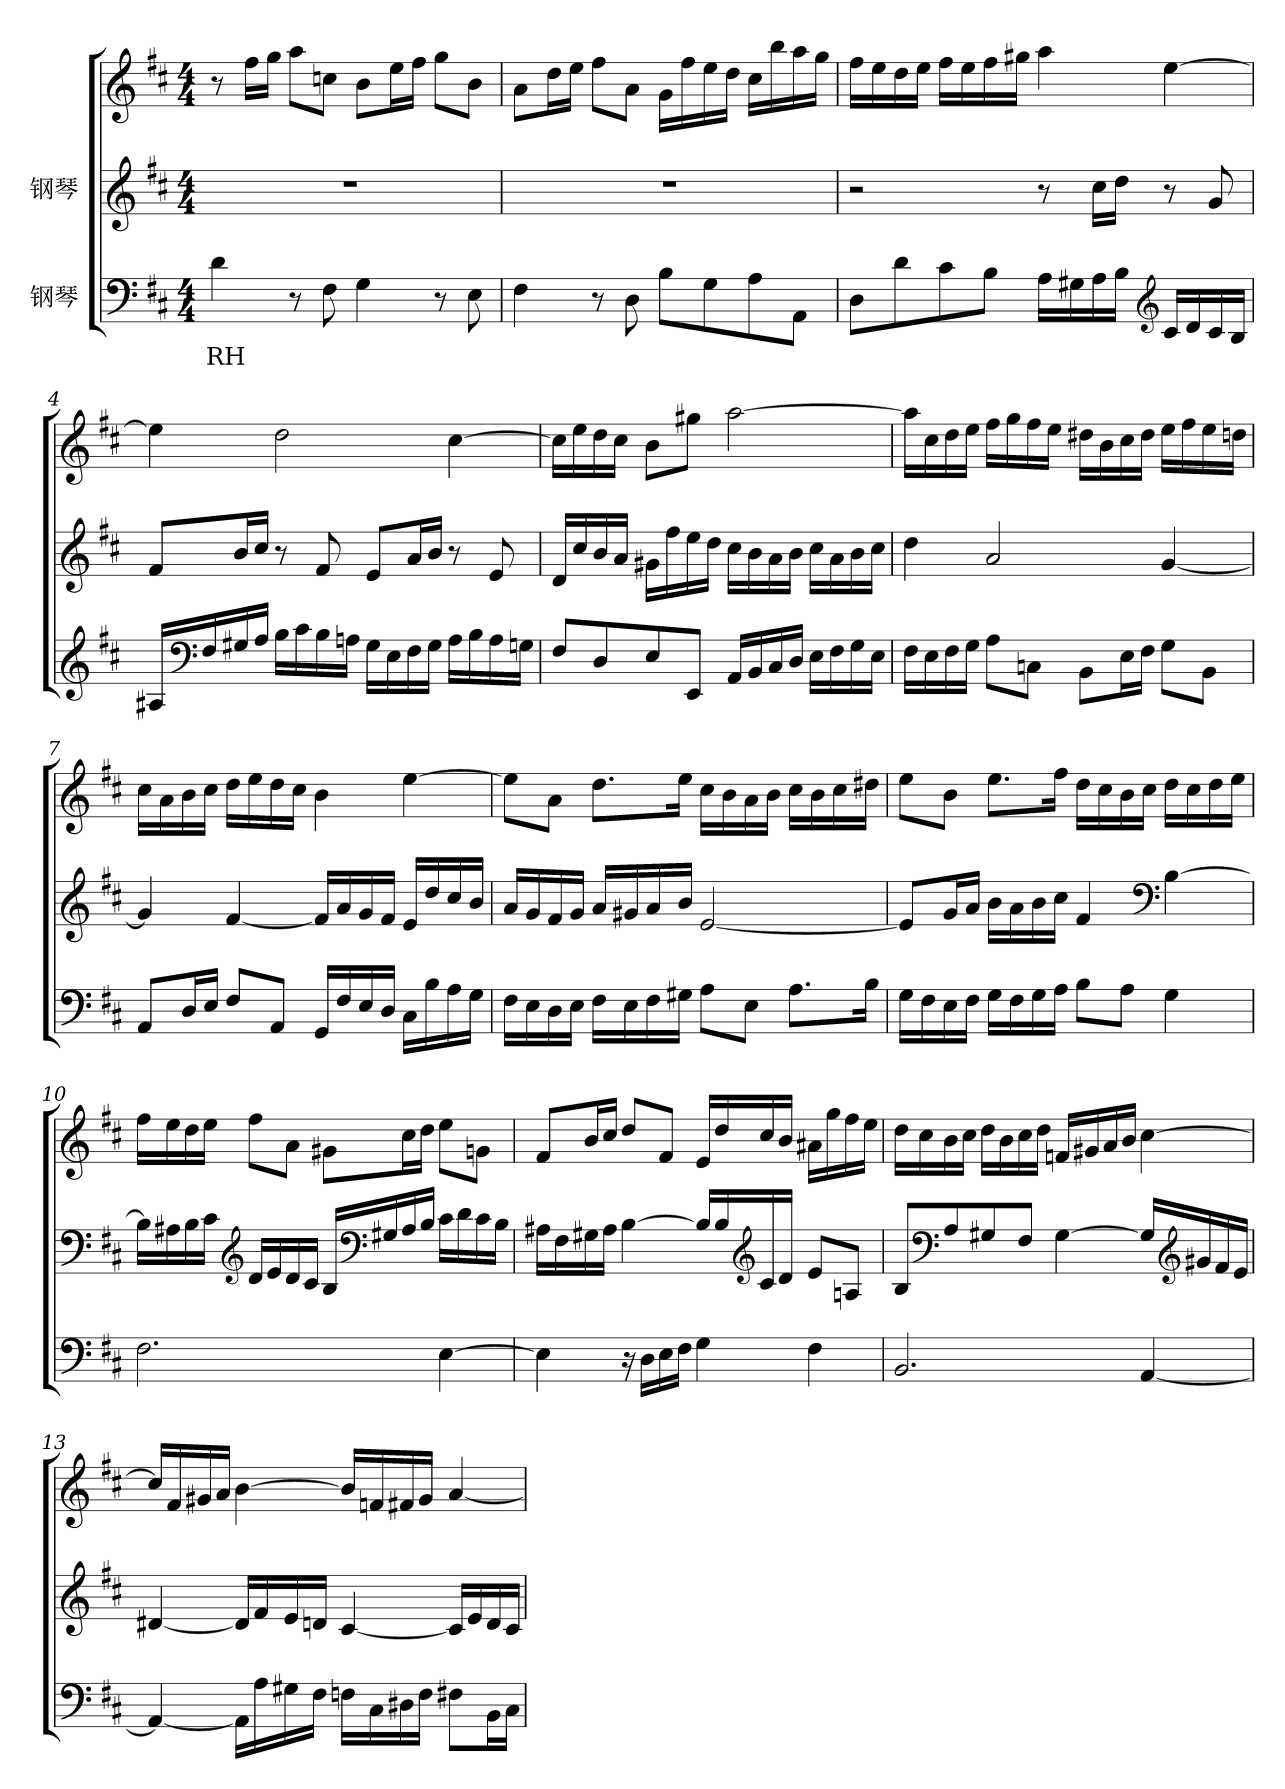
**kern	**text	**kern	**kern
*part2	*part2	*part1	*part1
*staff3	*staff3	*staff2	*staff1
*I"钢琴	*	*I"钢琴	*
*clefF4	*	*clefG2	*clefG2
*k[f#c#]	*	*k[f#c#]	*k[f#c#]
*M4/4	*	*M4/4	*M4/4
*MM92	*	*MM92	*MM92
=1	=1	=1	=1
4d\	RH	1r	8r
.	.	.	16ff#\LL
.	.	.	16gg\JJ
8r	.	.	8aa\L
8F#\	.	.	8ccn\J
4G\	.	.	8b\L
.	.	.	16ee\L
.	.	.	16ff#\JJ
8r	.	.	8gg\L
8E\	.	.	8b\J
=2	=2	=2	=2
4F#\	.	1r	8a\L
.	.	.	16dd\L
.	.	.	16ee\JJ
8r	.	.	8ff#\L
8D\	.	.	8a\J
8B\L	.	.	16g\LL
.	.	.	16ff#\
8G\	.	.	16ee\
.	.	.	16dd\JJ
8A\	.	.	16cc#\LL
.	.	.	16bb\
8AA\J	.	.	16aa\
.	.	.	16gg\JJ
!!LO:LB:g=z
=3	=3	=3	=3
8D\L	.	2r	16ff#\LL
.	.	.	16ee\
8d\	.	.	16dd\
.	.	.	16ee\JJ
8c#\	.	.	16ff#\LL
.	.	.	16ee\
8B\J	.	.	16ff#\
.	.	.	16gg#X\JJ
16A\LL	.	8r	4aa\
16G#X\	.	.	.
16A\	.	16cc#\LL	.
16B\JJ	.	16dd\JJ	.
*clefG2	*	*	*
16c#/LL	.	8r	[4ee\
16d/	.	.	.
16c#/	.	8g/	.
16B/JJ	.	.	.
=4	=4	=4	=4
16A#X/LL	.	8f#/L	4ee\]
*clefF4	*	*	*
16F#/	.	.	.
16G#X/	.	16b/L	.
16A#/JJ	.	16cc#/JJ	.
16B\LL	.	8r	2dd\
16c#\	.	.	.
16B\	.	8f#/	.
16An\JJ	.	.	.
16G#\LL	.	8e/L	.
16E\	.	.	.
16F#\	.	16a/L	.
16G#\JJ	.	16b/JJ	.
16A\LL	.	8r	[4cc#\
16B\	.	.	.
16A\	.	8e/	.
16Gn\JJ	.	.	.
!!LO:LB:g=z
=5	=5	=5	=5
8F#/L	.	16d/LL	16cc#\LL]
.	.	16cc#/	16ee\
8D/	.	16b/	16dd\
.	.	16a/JJ	16cc#\JJ
8E/	.	16g#X\LL	8b\L
.	.	16ff#\	.
8EE/J	.	16ee\	8gg#X\J
.	.	16dd\JJ	.
16AA/LL	.	16cc#\LL	[2aa\
16BB/	.	16b\	.
16C#/	.	16a\	.
16D/JJ	.	16b\JJ	.
16E\LL	.	16cc#\LL	.
16F#\	.	16a\	.
16G\	.	16b\	.
16E\JJ	.	16cc#\JJ	.
=6	=6	=6	=6
16F#\LL	.	4dd\	16aa\LL]
16E\	.	.	16cc#\
16F#\	.	.	16dd\
16G\JJ	.	.	16ee\JJ
8A\L	.	2a/	16ff#\LL
.	.	.	16gg\
8Cn\J	.	.	16ff#\
.	.	.	16ee\JJ
8BB\L	.	.	16dd#X\LL
.	.	.	16b\
16E\L	.	.	16cc#\
16F#\JJ	.	.	16dd#\JJ
8G\L	.	[4g/	16ee\LL
.	.	.	16ff#\
8BB\J	.	.	16ee\
.	.	.	16ddn\JJ
!!LO:LB:g=z
=7	=7	=7	=7
8AA/L	.	4g/]	16cc#\LL
.	.	.	16a\
16D/L	.	.	16b\
16E/JJ	.	.	16cc#\JJ
8F#/L	.	[4f#/	16dd\LL
.	.	.	16ee\
8AA/J	.	.	16dd\
.	.	.	16cc#\JJ
16GG/LL	.	16f#/LL]	4b\
16F#/	.	16a/	.
16E/	.	16g/	.
16D/JJ	.	16f#/JJ	.
16C#\LL	.	16e/LL	[4ee\
16B\	.	16dd/	.
16A\	.	16cc#/	.
16G\JJ	.	16b/JJ	.
=8	=8	=8	=8
16F#\LL	.	16a/LL	8ee\L]
16E\	.	16g/	.
16D\	.	16f#/	8a\J
16E\JJ	.	16g/JJ	.
16F#\LL	.	16a/LL	8.dd\L
16E\	.	16g#X/	.
16F#\	.	16a/	.
16G#X\JJ	.	16b/JJ	16ee\Jk
8A\L	.	[2e/	16cc#\LL
.	.	.	16b\
8E\J	.	.	16a\
.	.	.	16b\JJ
8.A\L	.	.	16cc#\LL
.	.	.	16b\
.	.	.	16cc#\
16B\Jk	.	.	16dd#X\JJ
!!LO:PB:g=z
=9	=9	=9	=9
16G\LL	.	8e/L]	8ee\L
16F#\	.	.	.
16E\	.	16g/L	8b\J
16F#\JJ	.	16a/JJ	.
16G\LL	.	16b\LL	8.ee\L
16F#\	.	16a\	.
16G\	.	16b\	.
16A\JJ	.	16cc#\JJ	16ff#\Jk
8B\L	.	4f#/	16dd\LL
.	.	.	16cc#\
8A\J	.	.	16b\
.	.	.	16cc#\JJ
*	*	*clefF4	*
4G\	.	[4B\	16dd\LL
.	.	.	16cc#\
.	.	.	16dd\
.	.	.	16ee\JJ
=10	=10	=10	=10
2.F#\	.	16B\LL]	16ff#\LL
.	.	16A#X\	16ee\
.	.	16B\	16dd\
.	.	16c#\JJ	16ee\JJ
*	*	*clefG2	*
.	.	16d/LL	8ff#\L
.	.	16e/	.
.	.	16d/	8a\J
.	.	16c#/JJ	.
.	.	16B/LL	8g#X\L
*	*	*clefF4	*
.	.	16G#X/	.
.	.	16A#/	16cc#\L
.	.	16B/JJ	16dd\JJ
[4E\	.	16c#\LL	8ee\L
.	.	16d\	.
.	.	16c#\	8gn\J
.	.	16B\JJ	.
!!LO:LB:g=z
=11	=11	=11	=11
4E\]	.	16A#X\LL	8f#/L
.	.	16F#\	.
.	.	16G#X\	16b/L
.	.	16A#\JJ	16cc#/JJ
16r	.	[4B\	8dd/L
16D\LL	.	.	.
16E\	.	.	8f#/J
16F#\JJ	.	.	.
4G\	.	16B/LL]	16e/LL
.	.	16B/	16dd/
*	*	*clefG2	*
.	.	16c#/	16cc#/
.	.	16d/JJ	16b/JJ
4F#\	.	8e/L	16a#X\LL
.	.	.	16gg\
.	.	8An/J	16ff#\
.	.	.	16ee\JJ
=12	=12	=12	=12
2.BB/	.	8B/L	16dd\LL
.	.	.	16cc#\
*	*	*clefF4	*
.	.	8A/	16b\
.	.	.	16cc#\JJ
.	.	8G#X/	16dd\LL
.	.	.	16b\
.	.	8F#/J	16cc#\
.	.	.	16dd\JJ
.	.	[4G#\	16fn/LL
.	.	.	16g#X/
.	.	.	16a/
.	.	.	16b/JJ
[4AA/	.	16G#/LL]	[4cc#\
*	*	*clefG2	*
.	.	16g#X/	.
.	.	16f#/	.
.	.	16e/JJ	.
!!LO:LB:g=z
=13	=13	=13	=13
4AA/_	.	[4d#X/	16cc#/LL]
.	.	.	16f#/
.	.	.	16g#X/
.	.	.	16a/JJ
16AA\LL]	.	16d#/LL]	[4b\
16A\	.	16f#/	.
16G#X\	.	16e/	.
16F#\JJ	.	16dn/JJ	.
16Fn\LL	.	[4c#/	16b/LL]
16C#\	.	.	16fn/
16D#X\	.	.	16f#X/
16F\JJ	.	.	16g#/JJ
8F#X\L	.	16c#/LL]	[4a/
.	.	16e/	.
16BB\L	.	16d/	.
16C#\JJ	.	16c#/JJ	.
=	=	=	=
*-	*-	*-	*-
